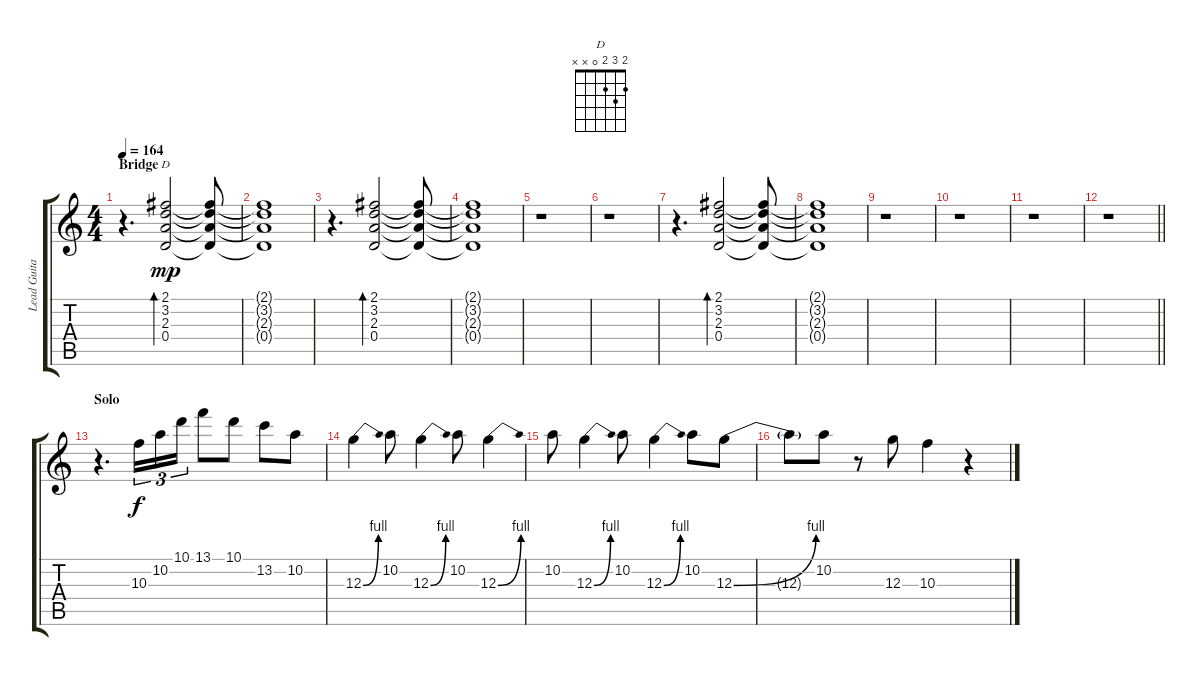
\track ("Lead Guitar" "Lead Guita") {instrument electricguitarclean}
\staff {score tabs}
\tuning (E4 B3 G3 D3 A2 E2) {hide}
\chord ("D" 2 3 2 0 x x)
\ts (4 4)
\section ("" "Bridge")
\tempo 164
\clef g2
\ks c
r.4{d dy f} (2.1 3.2 2.3 0.4).2{bd 240 ch "D" dy mp} (2.1{t} 3.2{t} 2.3{t} 0.4{t}).8 |
(2.1{t} 3.2{t} 2.3{t} 0.4{t}).1 |
r.4{d} (2.1 3.2 2.3 0.4).2{bd 240} (2.1{t} 3.2{t} 2.3{t} 0.4{t}).8 |
(2.1{t} 3.2{t} 2.3{t} 0.4{t}).1 |
r.1 |
r.1 |
r.4{d} (2.1 3.2 2.3 0.4).2{bd 240} (2.1{t} 3.2{t} 2.3{t} 0.4{t}).8 |
(2.1{t} 3.2{t} 2.3{t} 0.4{t}).1 |
r.1 |
r.1 |
r.1 |
\barLineRight lightlight
r.1 |
\section ("" "Solo")
r.4{d} 10.3.16{tu (3 2) dy f} 10.2.16{tu (3 2)} 10.1.16{tu (3 2)} 13.1.8 10.1.8 13.2.8 10.2.8 |
12.3{be (bend 0 0 60 4)}.4 10.2.8 12.3{be (bend 0 0 60 4)}.4 10.2.8 12.3{be (bend 0 0 60 4)}.4 |
10.2.8 12.3{be (bend 0 0 60 4)}.4 10.2.8 12.3{be (bend 0 0 60 4)}.4 10.2.8 12.3{be (bend 0 0 60 4)}.8 |
12.3{t}.8 10.2.8 r.8 12.3.8 10.3.4 r.4
